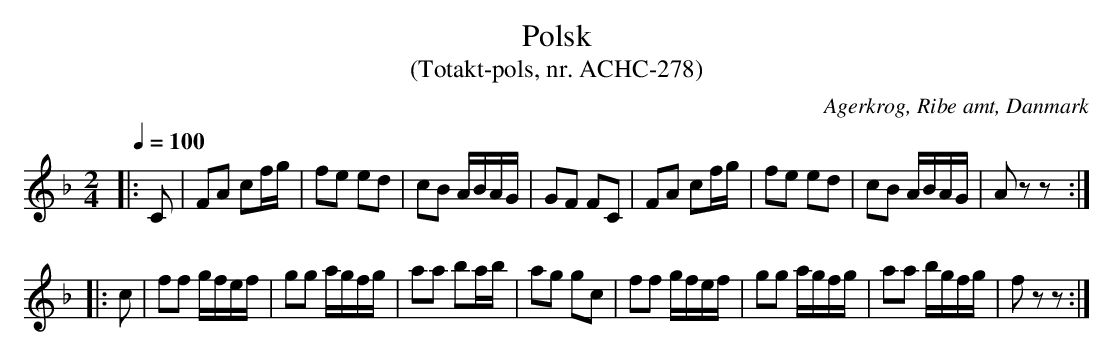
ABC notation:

X:1
T:Polsk
T:(Totakt-pols, nr. ACHC-278)
O:Agerkrog, Ribe amt, Danmark
M:2/4
L:1/8
Q:1/4=100
K:F
|: C | FA cf/g/ | fe ed | cB A/B/A/G/ | GF FC | FA cf/g/ | fe ed | cB A/B/A/G/ | A zz :|
|: c | ff g/f/e/f/ | gg a/g/f/g/ | aa ba/b/ | ag gc | ff g/f/e/f/ | gg a/g/f/g/ | aa b/g/f/g/ | fzz :|
